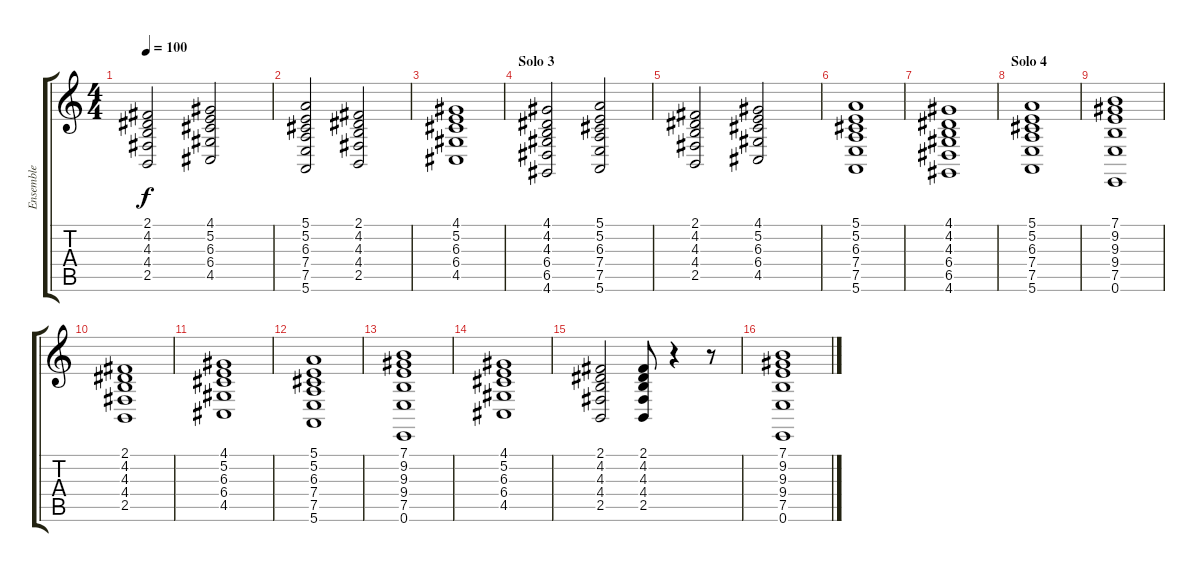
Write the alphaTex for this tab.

\track ("Ensemble" "Ensemble") {instrument stringensemble1}
\staff {score tabs}
\tuning (E4 B3 G3 D3 A2 E2) {hide}
\ts (4 4)
\tempo 100
\clef g2
\ks c
(2.1 4.2 4.3 4.4 2.5).2{dy f} (4.1 5.2 6.3 6.4 4.5).2 |
(5.1 5.2 6.3 7.4 7.5 5.6).2 (2.1 4.2 4.3 4.4 2.5).2 |
(4.1 5.2 6.3 6.4 4.5).1 |
\section ("" "Solo 3")
(4.1 4.2 4.3 6.4 6.5 4.6).2 (5.1 5.2 6.3 7.4 7.5 5.6).2 |
(2.1 4.2 4.3 4.4 2.5).2 (4.1 5.2 6.3 6.4 4.5).2 |
(5.1 5.2 6.3 7.4 7.5 5.6).1 |
(4.1 4.2 4.3 6.4 6.5 4.6).1 |
\section ("" "Solo 4")
(5.1 5.2 6.3 7.4 7.5 5.6).1 |
(7.1 9.2 9.3 9.4 7.5 0.6).1 |
(2.1 4.2 4.3 4.4 2.5).1 |
(4.1 5.2 6.3 6.4 4.5).1 |
(5.1 5.2 6.3 7.4 7.5 5.6).1 |
(7.1 9.2 9.3 9.4 7.5 0.6).1 |
(4.1 5.2 6.3 6.4 4.5).1 |
\section ("" "")
(2.1 4.2 4.3 4.4 2.5).2 (2.1 4.2 4.3 4.4 2.5).8 r.4 r.8 |
(7.1 9.2 9.3 9.4 7.5 0.6).1
